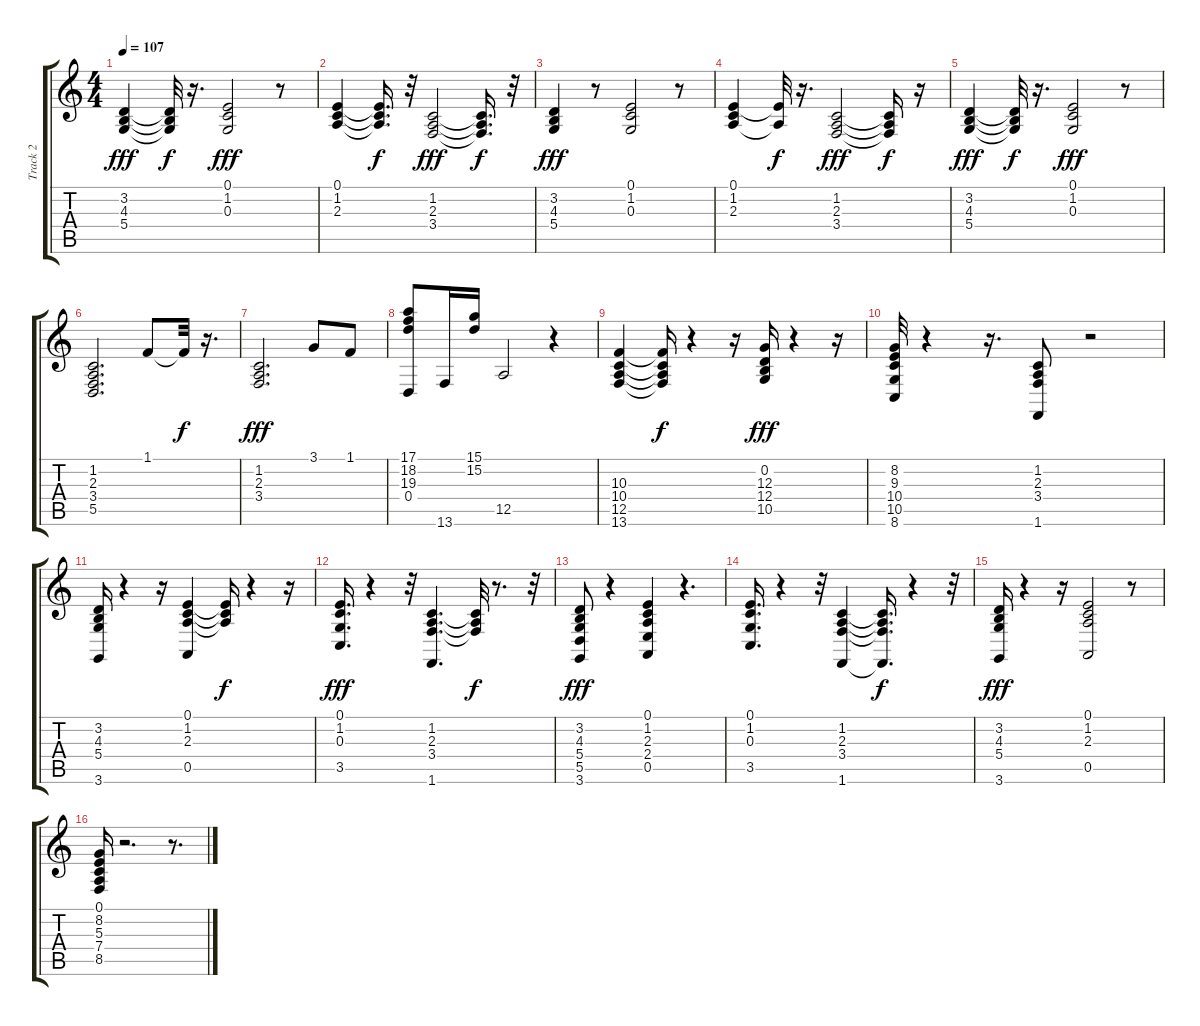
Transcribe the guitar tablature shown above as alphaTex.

\track ("Track 2" "Track 2") {instrument acousticgrandpiano}
\staff {score tabs}
\tuning (E4 B3 G3 D3 A2 E2) {hide}
\ts (4 4)
\tempo 107
\clef g2
\ks c
(3.2 4.3 5.4).4{dy fff} (3.2{t} 4.3{t} 5.4{t}).32{dy f} r.16{d} (0.1 1.2 0.3).2{dy fff} r.8 |
(0.1 1.2 2.3).4 (0.1{t} 1.2{t} 2.3{t}).16{d dy f} r.32 (1.2 2.3 3.4).2{dy fff} (1.2{t} 2.3{t} 3.4{t}).16{d dy f} r.32 |
(3.2 4.3 5.4).4{dy fff} r.8 (0.1 1.2 0.3).2 r.8 |
(0.1 1.2 2.3).4 (0.1{t} 2.3{t}).32{dy f} r.16{d} (1.2 2.3 3.4).2{dy fff} (1.2{t} 2.3{t} 3.4{t}).16{dy f} r.16 |
(3.2 4.3 5.4).4{dy fff} (3.2{t} 4.3{t} 5.4{t}).32{dy f} r.16{d} (0.1 1.2 0.3).2{dy fff} r.8 |
(1.2 2.3 3.4 5.5).2{d} 1.1.8 1.1{t}.32{dy f} r.16{d} |
(1.2 2.3 3.4).2{d dy fff} 3.1.8 1.1.8 |
(17.1 18.2 19.3 0.4).8 13.6.16 (15.1 15.2).16 12.5.2 r.4 |
(10.3 10.4 12.5 13.6).4 (10.3{t} 10.4{t} 12.5{t} 13.6{t}).16{dy f} r.4 r.16 (0.2 12.3 12.4 10.5).16{dy fff} r.4 r.16 |
(8.2 9.3 10.4 10.5 8.6).32 r.4 r.16{d} (1.2 2.3 3.4 1.6).8 r.2 |
(3.2 4.3 5.4 3.6).16 r.4 r.16 (0.1 1.2 2.3 0.5).4 (0.1{t} 1.2{t} 2.3{t}).16{dy f} r.4 r.16 |
(0.1 1.2 0.3 3.5).16{d dy fff} r.4 r.32 (1.2 2.3 3.4 1.6).4{d} (1.2{t} 2.3{t} 3.4{t}).32{dy f} r.8{d} r.32 |
(3.2 4.3 5.4 5.5 3.6).8{dy fff} r.4 (0.1 1.2 2.3 2.4 0.5).4 r.4{d} |
(0.1 1.2 0.3 3.5).16{d} r.4 r.32 (1.2 2.3 3.4 1.6).4 (1.2{t} 2.3{t} 3.4{t} 1.6{t}).16{d dy f} r.4 r.32 |
(3.2 4.3 5.4 3.6).16{dy fff} r.4 r.16 (0.1 1.2 2.3 0.5).2 r.8 |
(0.1 8.2 5.3 7.4 8.5).16 r.2{d} r.8{d}
